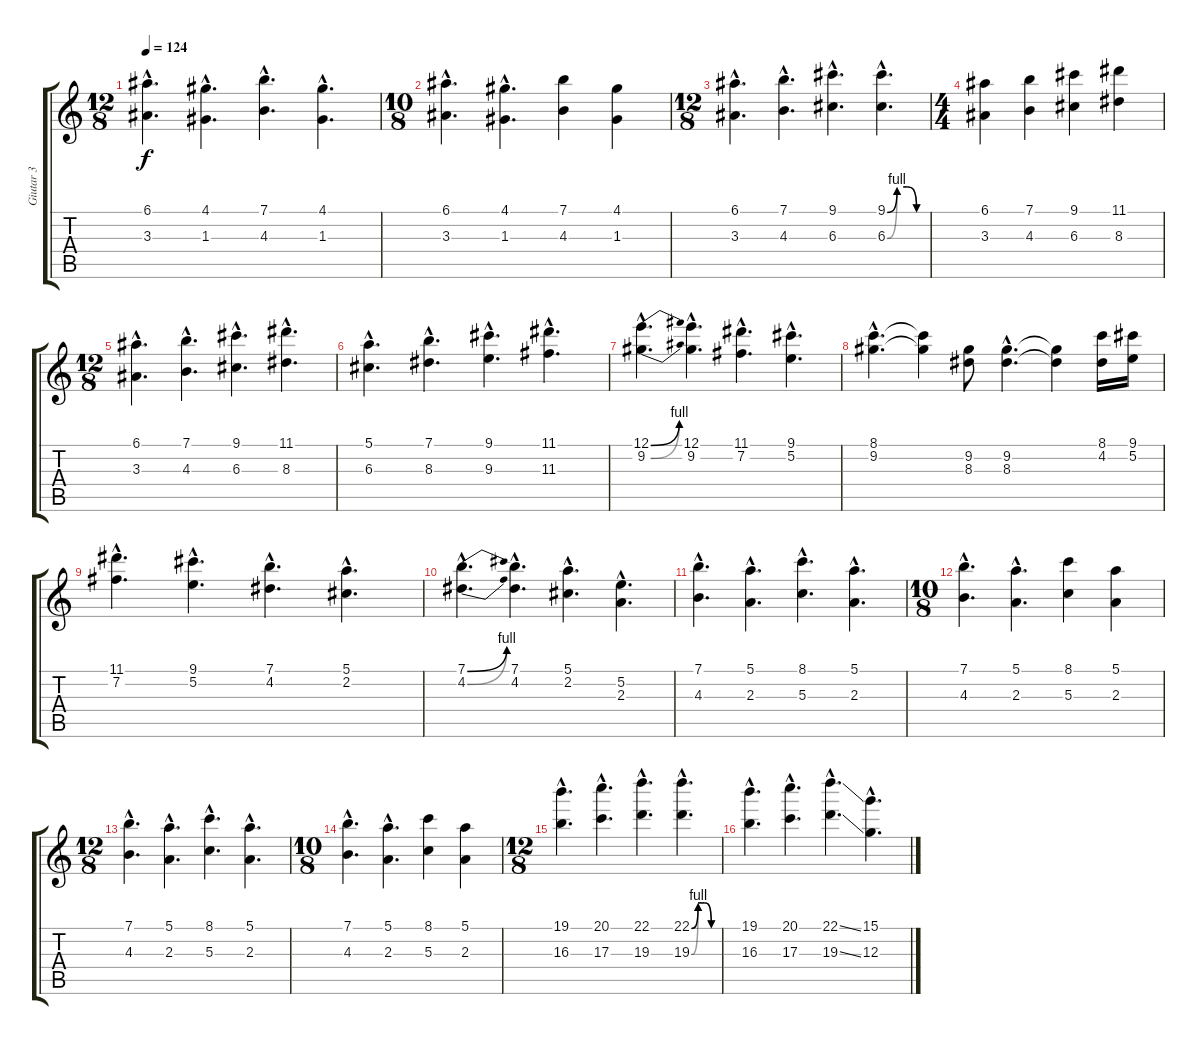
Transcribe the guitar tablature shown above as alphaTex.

\track ("Giutar 3" "Giutar 3") {instrument distortionguitar}
\staff {score tabs}
\tuning (E4 B3 G3 D3 A2 E2) {hide}
\ts (12 8)
\tempo 124
\clef g2
\ks c
(6.1{hac} 3.3{hac}).4{d dy f} (4.1{hac} 1.3{hac}).4{d} (7.1{hac} 4.3{hac}).4{d} (4.1{hac} 1.3{hac}).4{d} |
\ts (10 8)
(6.1{hac} 3.3{hac}).4{d} (4.1{hac} 1.3{hac}).4{d} (7.1 4.3).4 (4.1 1.3).4 |
\ts (12 8)
(6.1{hac} 3.3{hac}).4{d} (7.1{hac} 4.3{hac}).4{d} (9.1{hac} 6.3{hac}).4{d} (9.1{be (custom 0 0 15 4 30 4 45 0 60 0) hac} 6.3{be (custom 0 0 15 4 30 4 45 0 60 0) hac}).4{d} |
\ts (4 4)
(6.1 3.3).4 (7.1 4.3).4 (9.1 6.3).4 (11.1 8.3).4 |
\ts (12 8)
(6.1{hac} 3.3{hac}).4{d} (7.1{hac} 4.3{hac}).4{d} (9.1{hac} 6.3{hac}).4{d} (11.1{hac} 8.3{hac}).4{d} |
(5.1{hac} 6.3{hac}).4{d} (7.1{hac} 8.3{hac}).4{d} (9.1{hac} 9.3{hac}).4{d} (11.1{hac} 11.3{hac}).4{d} |
(12.1{be (bend 0 0 60 4) hac} 9.2{be (bend 0 0 60 4) hac}).4{d} (12.1{hac} 9.2{hac}).4{d} (11.1{hac} 7.2{hac}).4{d} (9.1{hac} 5.2{hac}).4{d} |
(8.1{hac} 9.2{hac}).4{d} (8.1{t} 9.2{t}).4 (9.2 8.3).8 (9.2{hac} 8.3{hac}).4{d} (9.2{t} 8.3{t}).4 (8.1 4.2).16 (9.1 5.2).16 |
(11.1{hac} 7.2{hac}).4{d} (9.1{hac} 5.2{hac}).4{d} (7.1{hac} 4.2{hac}).4{d} (5.1{hac} 2.2{hac}).4{d} |
(7.1{be (bend 0 0 60 4) hac} 4.2{be (bend 0 0 60 4) hac}).4{d} (7.1{hac} 4.2{hac}).4{d} (5.1{hac} 2.2{hac}).4{d} (5.2{hac} 2.3{hac}).4{d} |
(7.1{hac} 4.3{hac}).4{d} (5.1{hac} 2.3{hac}).4{d} (8.1{hac} 5.3{hac}).4{d} (5.1{hac} 2.3{hac}).4{d} |
\ts (10 8)
(7.1{hac} 4.3{hac}).4{d} (5.1{hac} 2.3{hac}).4{d} (8.1 5.3).4 (5.1 2.3).4 |
\ts (12 8)
(7.1{hac} 4.3{hac}).4{d} (5.1{hac} 2.3{hac}).4{d} (8.1{hac} 5.3{hac}).4{d} (5.1{hac} 2.3{hac}).4{d} |
\ts (10 8)
(7.1{hac} 4.3{hac}).4{d} (5.1{hac} 2.3{hac}).4{d} (8.1 5.3).4 (5.1 2.3).4 |
\ts (12 8)
(19.1{hac} 16.3{hac}).4{d} (20.1{hac} 17.3{hac}).4{d} (22.1{hac} 19.3{hac}).4{d} (22.1{be (custom 0 0 15 4 30 4 45 0 60 0) hac} 19.3{be (custom 0 0 15 4 30 4 45 0 60 0) hac}).4{d} |
(19.1{hac} 16.3{hac}).4{d} (20.1{hac} 17.3{hac}).4{d} (22.1{ss hac} 19.3{ss hac}).4{d} (15.1{hac} 12.3{hac}).4{d}
